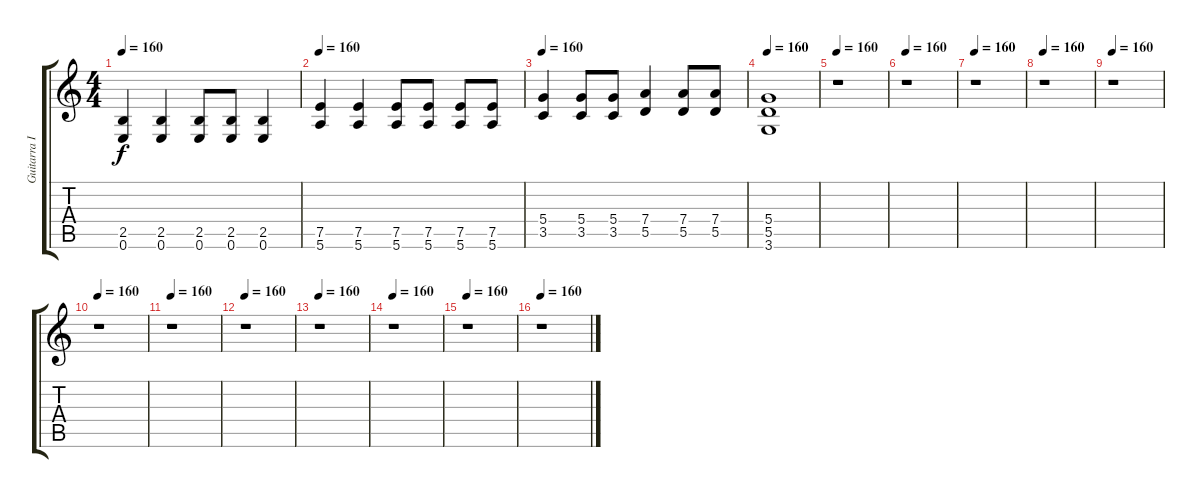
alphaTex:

\track ("Guitarra I" "Guitarra I") {instrument overdrivenguitar}
\staff {score tabs}
\tuning (E4 B3 G3 D3 A2 E2) {hide}
\ts (4 4)
\tempo 160
\clef g2
\ks c
(2.5 0.6).4{dy f} (2.5 0.6).4 (2.5 0.6).8 (2.5 0.6).8 (2.5 0.6).4 |
\tempo 160
(7.5 5.6).4 (7.5 5.6).4 (7.5 5.6).8 (7.5 5.6).8 (7.5 5.6).8 (7.5 5.6).8 |
\tempo 160
(5.4 3.5).4 (5.4 3.5).8 (5.4 3.5).8 (7.4 5.5).4 (7.4 5.5).8 (7.4 5.5).8 |
\tempo 160
(5.4 5.5 3.6).1{volume 0} |
\tempo 160
r.1 |
\tempo 160
r.1 |
\tempo 160
r.1 |
\tempo 160
r.1 |
\tempo 160
r.1 |
\tempo 160
r.1 |
\tempo 160
r.1 |
\tempo 160
r.1 |
\tempo 160
r.1 |
\tempo 160
r.1 |
\tempo 160
r.1 |
\tempo 160
r.1
